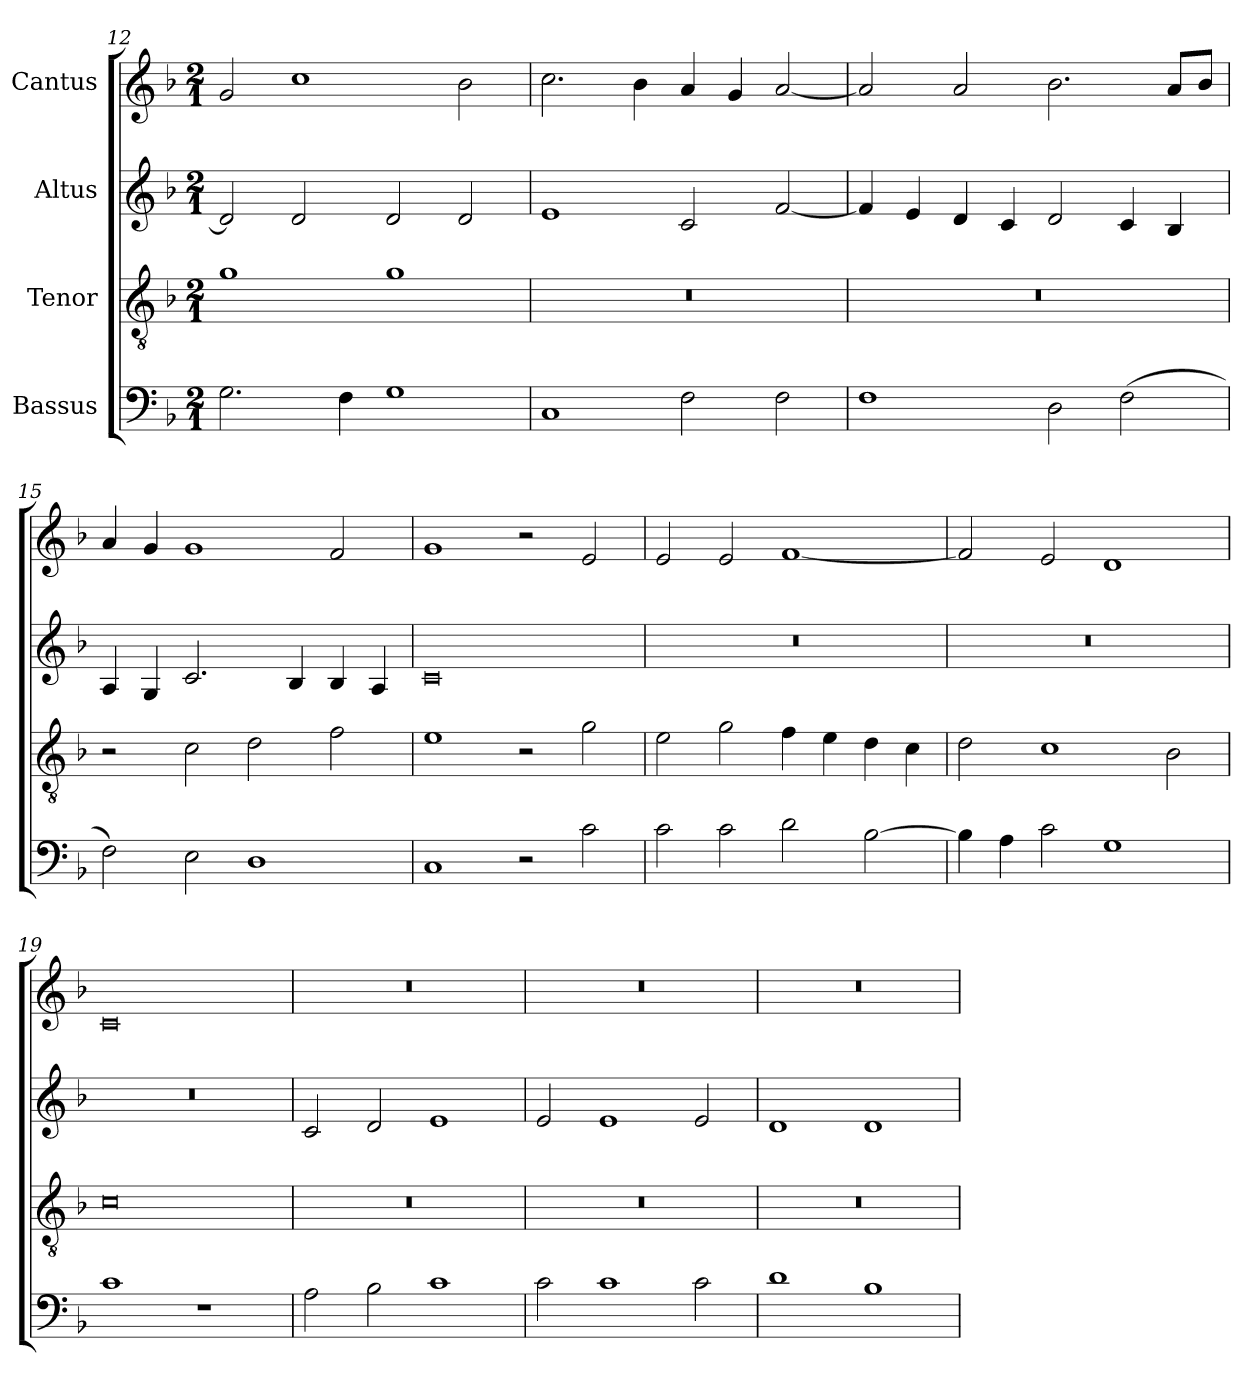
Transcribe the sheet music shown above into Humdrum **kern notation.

**kern	**kern	**kern	**kern
*part4	*part3	*part2	*part1
*staff4	*staff3	*staff2	*staff1
*I"Bassus	*I"Tenor	*I"Altus	*I"Cantus
*clefF4	*clefGv2	*clefG2	*clefG2
*	*ITrd7c12	*	*
*k[b-]	*k[b-]	*k[b-]	*k[b-]
*F:	*F:	*F:	*F:
*M2/1	*M2/1	*M2/1	*M2/1
=12	=12	=12	=12
2.Gi\	1Gi	2di/]	2gi/
.	.	2di/	1cci
4Fi\	.	.	.
1Gi	1Gi	2di/	.
.	.	2di/	2b-i\
=13	=13	=13	=13
1Ci	0r	1ei	2.cci\
.	.	.	4b-i\
2Fi\	.	2ci/	4ai/
.	.	.	4gi/
2Fi\	.	[<2fi/	[<2ai/
=14	=14	=14	=14
1Fi	0r	4fi/]	2ai/]
.	.	4ei/	.
.	.	4di/	2ai/
.	.	4ci/	.
2Di\	.	2di/	2.b-i\
(2Fi\	.	4ci/	.
.	.	4B-i/	8ai/L
.	.	.	8b-i/J
=15	=15	=15	=15
2Fi\)	2r	4Ai/	4ai/
.	.	4Gi/	4gi/
2Ei\	2Ci\	2.ci/	1gi
1Di	2Di\	.	.
.	.	4B-i/	.
.	2Fi\	4B-i/	2fi/
.	.	4Ai/	.
!!LO:LB:g=z
=16	=16	=16	=16
1Ci	1Ei	0ci	1gi
2r	2r	.	2r
2ci\	2Gi\	.	2ei/
=17	=17	=17	=17
2ci\	2Ei\	0r	2ei/
2ci\	2Gi\	.	2ei/
2di\	4Fi\	.	[<1fi
.	4Ei\	.	.
[>2B-i\	4Di\	.	.
.	4Ci\	.	.
=18	=18	=18	=18
4B-i\]	2Di\	0r	2fi/]
4Ai\	.	.	.
2ci\	1Ci	.	2ei/
1Gi	.	.	1di
.	2BB-i\	.	.
=19	=19	=19	=19
1ci	0Ci	0r	0ci
1r	.	.	.
=20	=20	=20	=20
2Ai\	0r	2ci/	0r
2B-i\	.	2di/	.
1ci	.	1ei	.
=21	=21	=21	=21
2ci\	0r	2ei/	0r
1ci	.	1ei	.
2ci\	.	2ei/	.
!!LO:LB:g=z
=22	=22	=22	=22
1di	0r	1di	0r
1B-i	.	1di	.
=	=	=	=
*-	*-	*-	*-
